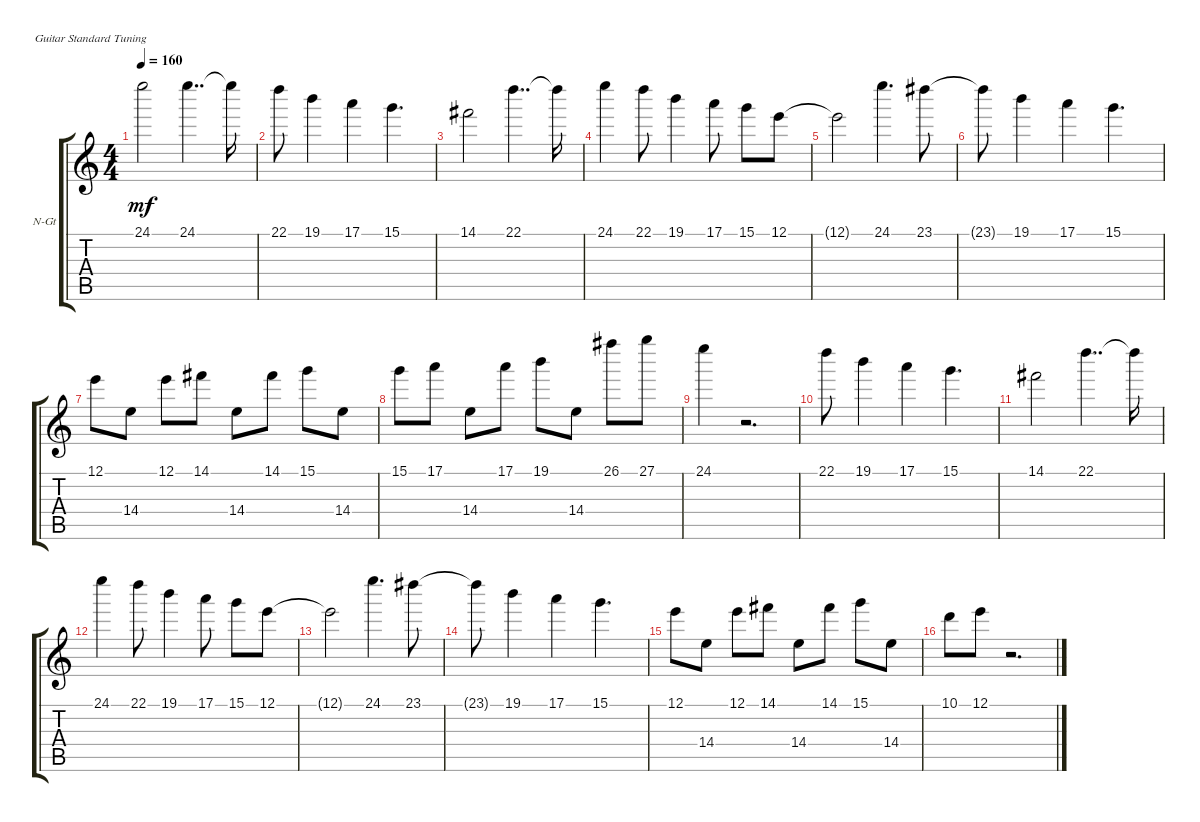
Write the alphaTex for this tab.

\defaultSystemsLayout 4
\bracketExtendMode groupsimilarinstruments
\firstSystemTrackNameOrientation horizontal
\otherSystemsTrackNameOrientation horizontal
\track ("Piano" "N-Gt") {instrument acousticguitarnylon}
\staff {score tabs}
\tuning (E4 B3 G3 D3 A2 E2)
\ts (4 4)
\tempo 160
\clef g2
\scale
0.333333
\ks c
24.1.2{dy mf} 24.1.4{dd} 24.1{t}.16 |
\scale
0.333333 22.1.8 19.1.4 17.1.4 15.1.4{d} |
\scale
0.333333 14.1.2 22.1.4{dd} 22.1{t}.16 |
\scale
0.333333 24.1.4 22.1.8 19.1.4 17.1.8 15.1.8 12.1.8 |
\scale
0.333333 12.1{t}.2 24.1.4{d} 23.1.8 |
\scale
0.333333 23.1{t}.8 19.1.4 17.1.4 15.1.4{d} |
\scale
0.333333 12.1.8 14.4.8 12.1.8 14.1.8 14.4.8 14.1.8 15.1.8 14.4.8 |
\scale
0.333333 15.1.8 17.1.8 14.4.8 17.1.8 19.1.8 14.4.8 26.1.8 27.1.8 |
\scale
0.333333 24.1.4 r.2{d} |
\scale
0.333333 22.1.8 19.1.4 17.1.4 15.1.4{d} |
\scale
0.333333 14.1.2 22.1.4{dd} 22.1{t}.16 |
\scale
0.333333 24.1.4 22.1.8 19.1.4 17.1.8 15.1.8 12.1.8 |
\scale
0.333333 12.1{t}.2 24.1.4{d} 23.1.8 |
\scale
0.333333 23.1{t}.8 19.1.4 17.1.4 15.1.4{d} |
\scale
0.333333 12.1.8 14.4.8 12.1.8 14.1.8 14.4.8 14.1.8 15.1.8 14.4.8 |
\scale
0.333333 10.1.8 12.1.8 r.2{d}
